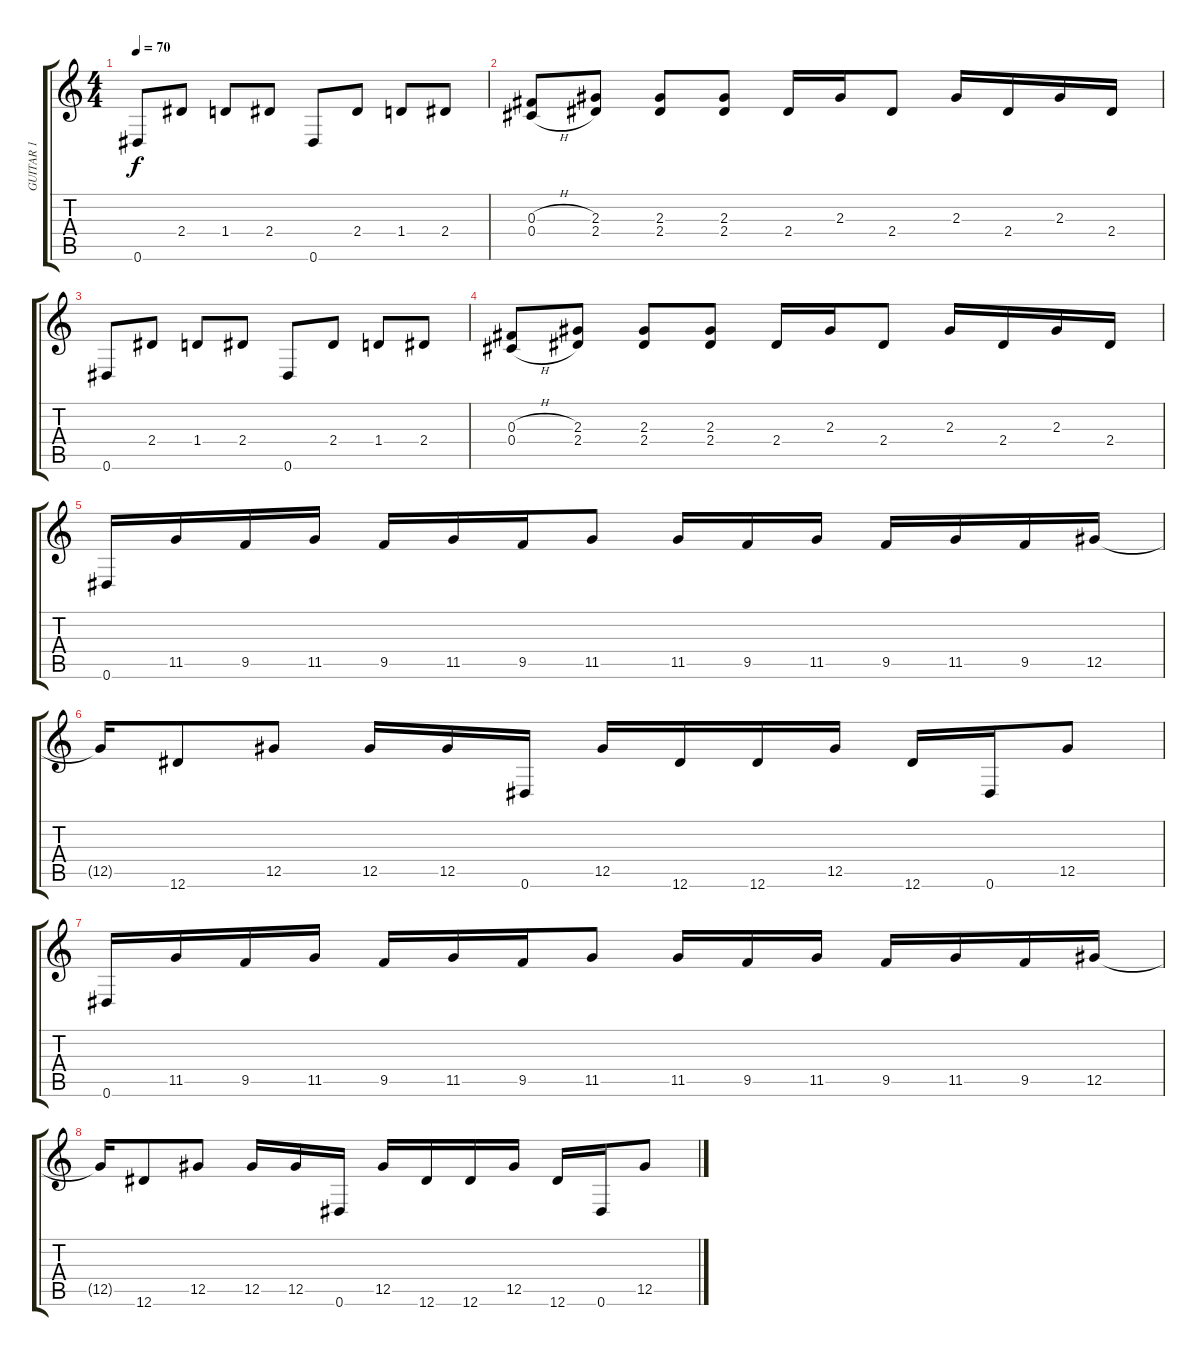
\track ("GUITAR 1" "GUITAR 1") {instrument electricguitarclean}
\staff {score tabs}
\tuning (Eb4 Bb3 Gb3 Db3 Ab2 Eb2) {hide}
\ts (4 4)
\tempo 70
\clef g2
\ks c
0.6.8{dy f} 2.4.8 1.4.8 2.4.8 0.6.8 2.4.8 1.4.8 2.4.8 |
(0.3{h} 0.4{h}).8 (2.3 2.4).8 (2.3 2.4).8 (2.3 2.4).8 2.4.16 2.3.16 2.4.8 2.3.16 2.4.16 2.3.16 2.4.16 |
0.6.8 2.4.8 1.4.8 2.4.8 0.6.8 2.4.8 1.4.8 2.4.8 |
(0.3{h} 0.4{h}).8 (2.3 2.4).8 (2.3 2.4).8 (2.3 2.4).8 2.4.16 2.3.16 2.4.8 2.3.16 2.4.16 2.3.16 2.4.16 |
0.6.16 11.5.16 9.5.16 11.5.16 9.5.16 11.5.16 9.5.16 11.5.8 11.5.16 9.5.16 11.5.16 9.5.16 11.5.16 9.5.16 12.5.16 |
12.5{t}.16 12.6.8 12.5.8 12.5.16 12.5.16 0.6.16 12.5.16 12.6.16 12.6.16 12.5.16 12.6.16 0.6.16 12.5.8 |
0.6.16 11.5.16 9.5.16 11.5.16 9.5.16 11.5.16 9.5.16 11.5.8 11.5.16 9.5.16 11.5.16 9.5.16 11.5.16 9.5.16 12.5.16 |
12.5{t}.16 12.6.8 12.5.8 12.5.16 12.5.16 0.6.16 12.5.16 12.6.16 12.6.16 12.5.16 12.6.16 0.6.16 12.5.8
